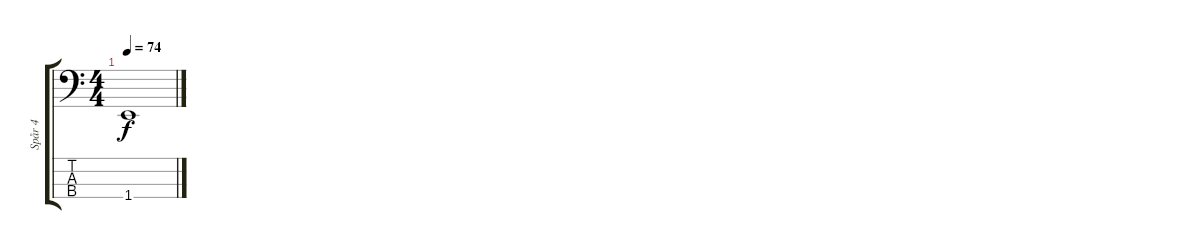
\track ("Spår 4" "Spår 4") {instrument electricbassfinger}
\staff {score tabs}
\tuning (Gb2 Db2 Ab1 Eb1) {hide}
\ts (4 4)
\tempo 74
\clef f4
\ks c
1.4.1{dy f}
